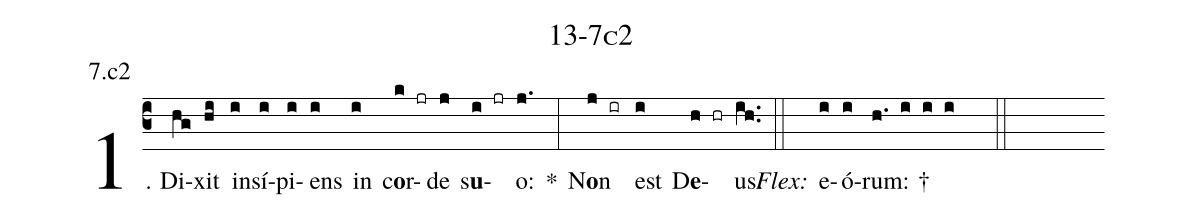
name: 13-7c2;
annotation: 7.c2;
%%
(c3)1. Di(hg)xit(hi) in(i)sí(i)pi(i)ens(i) in(i) c<b>o</b>r(k jr)de(j) s<b>u</b>(i jr)o:(j.) *(:) N<b>o</b>n(j ir) est(i) D<b>e</b>(h hr)us.(ih..) (::)
<i>Flex:</i>()  e(i)ó(i)rum: †(h. i i i  ::)
